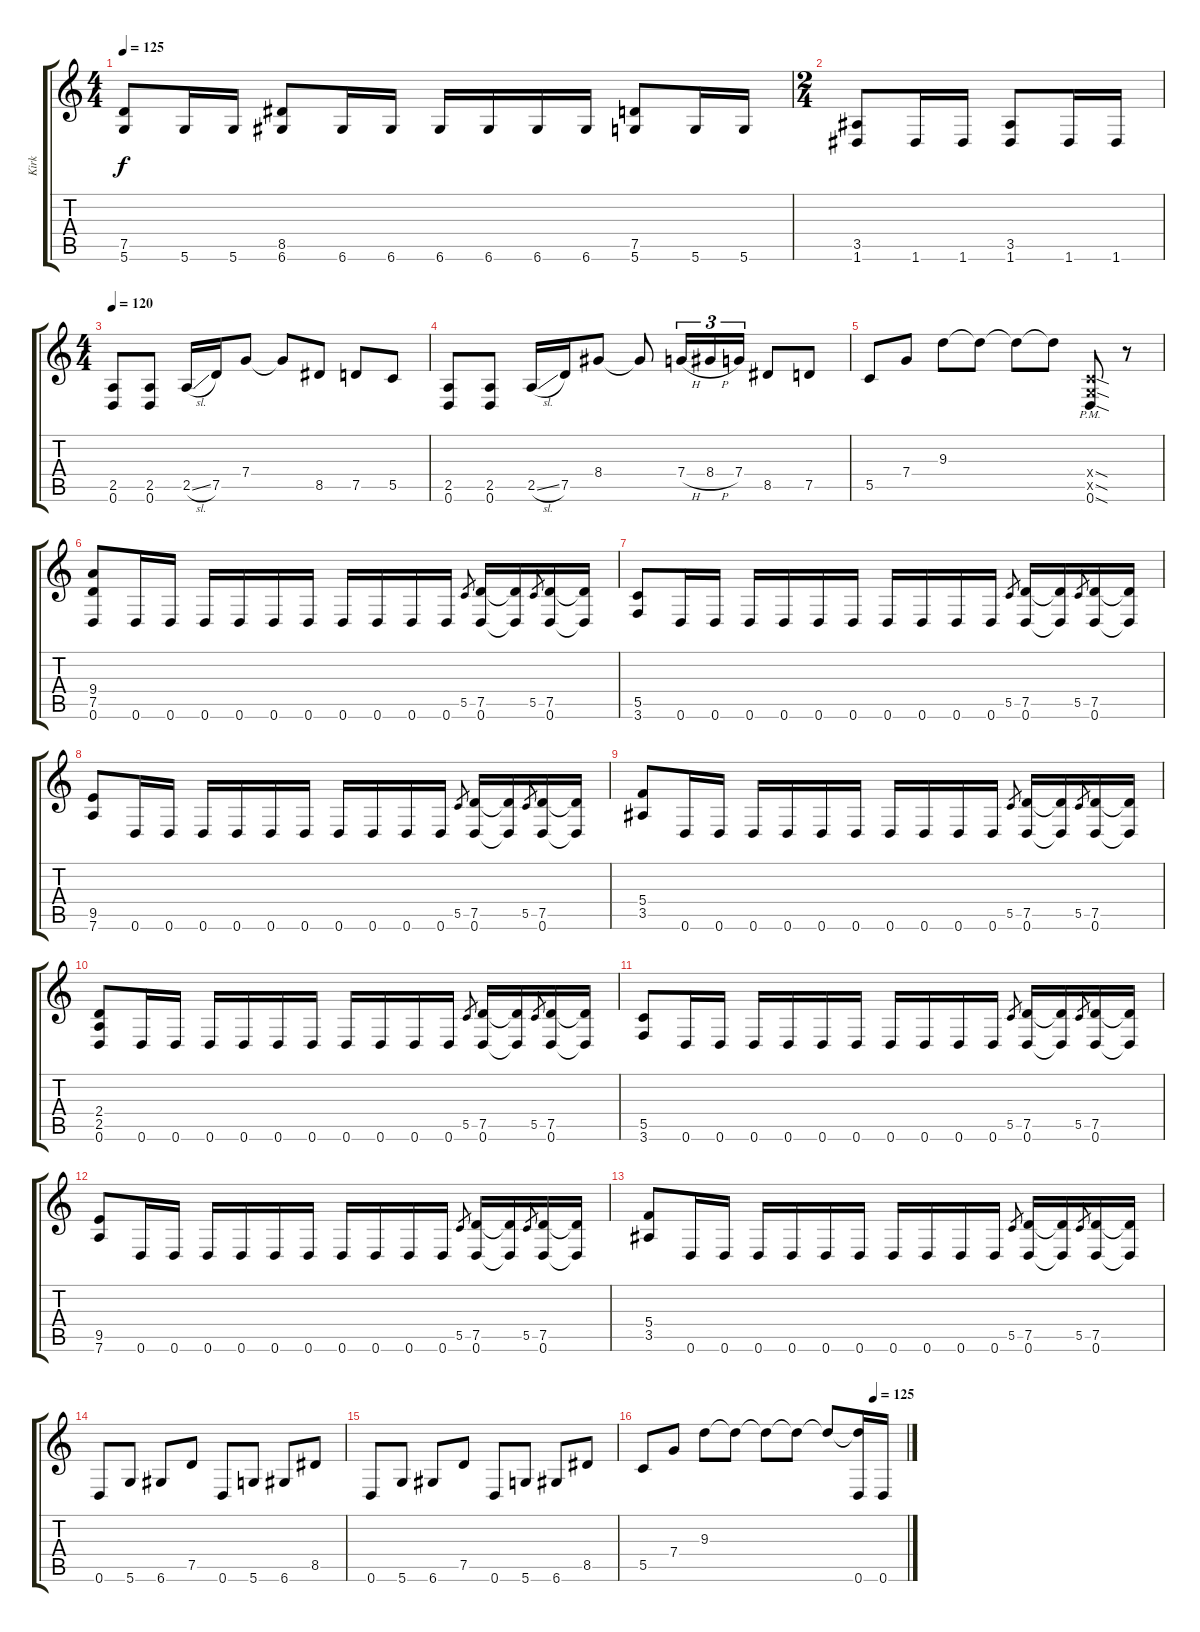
\track ("Kirk" "Kirk") {instrument distortionguitar}
\staff {score tabs}
\tuning (D4 A3 F3 C3 G2 D2) {hide}
\ts (4 4)
\tempo 125
\clef g2
\ks c
(7.5 5.6).8{dy f} 5.6.16 5.6.16 (8.5 6.6).8 6.6.16 6.6.16 6.6.16 6.6.16 6.6.16 6.6.16 (7.5 5.6).8 5.6.16 5.6.16 |
\ts (2 4)
(3.5 1.6).8 1.6.16 1.6.16 (3.5 1.6).8 1.6.16 1.6.16 |
\ts (4 4)
\tempo 120
(2.5 0.6).8 (2.5 0.6).8 2.5{sl}.16 7.5.16 7.4.8 7.4{t}.8 8.5.8 7.5.8 5.5.8 |
(2.5 0.6).8 (2.5 0.6).8 2.5{sl}.16 7.5.16 8.4.8 8.4{t}.8 7.4{h}.16{tu (3 2)} 8.4{h}.16{tu (3 2)} 7.4.16{tu (3 2)} 8.5.8 7.5.8 |
5.5.8 7.4.8 9.3.8 9.3{t}.8 9.3{t}.8 9.3{t}.8 (0.4{sod x} 0.5{sod x} 0.6{sod pm}).8 r.8 |
(9.4 7.5 0.6).8 0.6.16 0.6.16 0.6.16 0.6.16 0.6.16 0.6.16 0.6.16 0.6.16 0.6.16 0.6.16 5.5.8{gr} (7.5 0.6).16 (7.5{t} 0.6{t}).16 5.5.8{gr} (7.5 0.6).16 (7.5{t} 0.6{t}).16 |
(5.5 3.6).8 0.6.16 0.6.16 0.6.16 0.6.16 0.6.16 0.6.16 0.6.16 0.6.16 0.6.16 0.6.16 5.5.8{gr} (7.5 0.6).16 (7.5{t} 0.6{t}).16 5.5.8{gr} (7.5 0.6).16 (7.5{t} 0.6{t}).16 |
(9.5 7.6).8 0.6.16 0.6.16 0.6.16 0.6.16 0.6.16 0.6.16 0.6.16 0.6.16 0.6.16 0.6.16 5.5.8{gr} (7.5 0.6).16 (7.5{t} 0.6{t}).16 5.5.8{gr} (7.5 0.6).16 (7.5{t} 0.6{t}).16 |
(5.4 3.5).8 0.6.16 0.6.16 0.6.16 0.6.16 0.6.16 0.6.16 0.6.16 0.6.16 0.6.16 0.6.16 5.5.8{gr} (7.5 0.6).16 (7.5{t} 0.6{t}).16 5.5.8{gr} (7.5 0.6).16 (7.5{t} 0.6{t}).16 |
(2.4 2.5 0.6).8 0.6.16 0.6.16 0.6.16 0.6.16 0.6.16 0.6.16 0.6.16 0.6.16 0.6.16 0.6.16 5.5.8{gr} (7.5 0.6).16 (7.5{t} 0.6{t}).16 5.5.8{gr} (7.5 0.6).16 (7.5{t} 0.6{t}).16 |
(5.5 3.6).8 0.6.16 0.6.16 0.6.16 0.6.16 0.6.16 0.6.16 0.6.16 0.6.16 0.6.16 0.6.16 5.5.8{gr} (7.5 0.6).16 (7.5{t} 0.6{t}).16 5.5.8{gr} (7.5 0.6).16 (7.5{t} 0.6{t}).16 |
(9.5 7.6).8 0.6.16 0.6.16 0.6.16 0.6.16 0.6.16 0.6.16 0.6.16 0.6.16 0.6.16 0.6.16 5.5.8{gr} (7.5 0.6).16 (7.5{t} 0.6{t}).16 5.5.8{gr} (7.5 0.6).16 (7.5{t} 0.6{t}).16 |
(5.4 3.5).8 0.6.16 0.6.16 0.6.16 0.6.16 0.6.16 0.6.16 0.6.16 0.6.16 0.6.16 0.6.16 5.5.8{gr} (7.5 0.6).16 (7.5{t} 0.6{t}).16 5.5.8{gr} (7.5 0.6).16 (7.5{t} 0.6{t}).16 |
0.6.8 5.6.8 6.6.8 7.5.8 0.6.8 5.6.8 6.6.8 8.5.8 |
0.6.8 5.6.8 6.6.8 7.5.8 0.6.8 5.6.8 6.6.8 8.5.8 |
\tempo (125 0.875)
5.5.8 7.4.8 9.3.8 9.3{t}.8 9.3{t}.8 9.3{t}.8 9.3{t}.8 (9.3{t} 0.6).16 0.6.16
